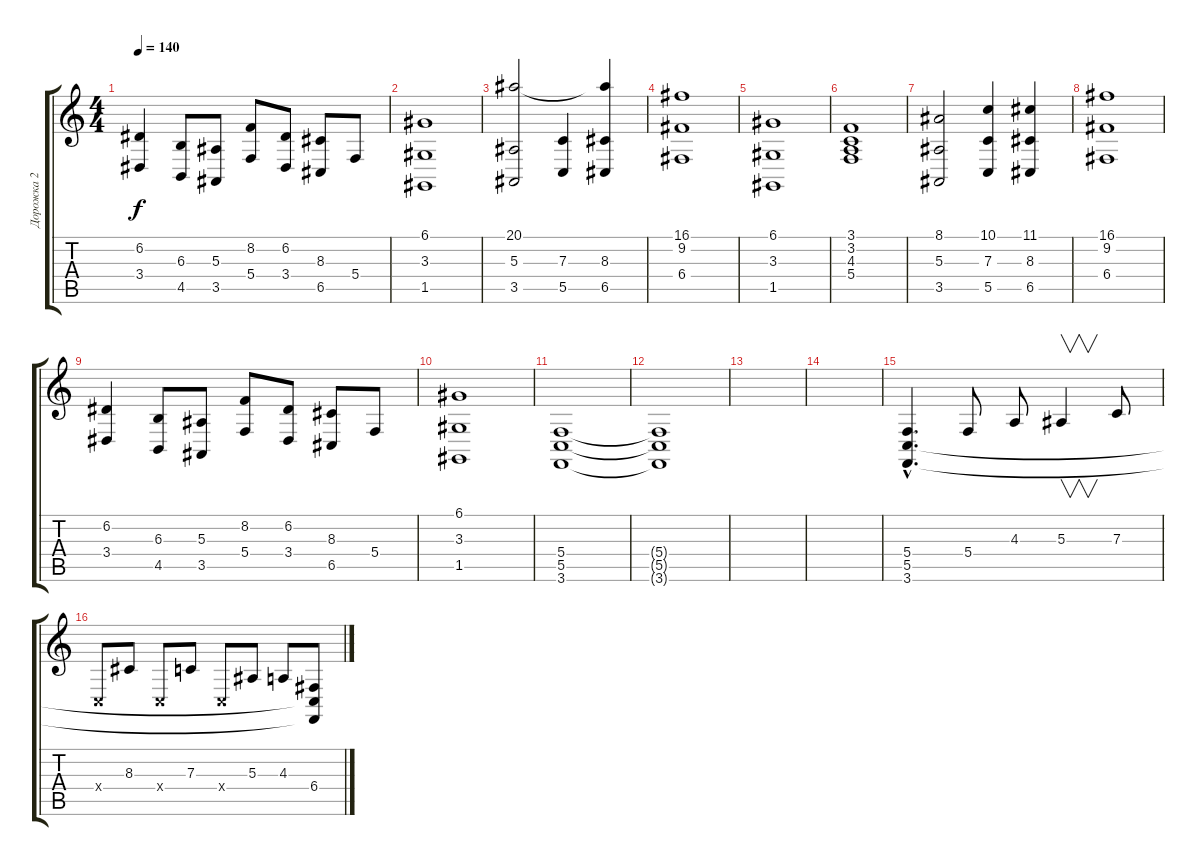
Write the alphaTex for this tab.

\track ("Дорожка 2" "Дорожка 2") {instrument stringensemble1}
\staff {score tabs}
\tuning (D4 A3 F3 C3 G2 D2) {hide}
\ts (4 4)
\tempo 140
\clef g2
\ks c
(6.2 3.4).4{dy f} (6.3 4.5).8 (5.3 3.5).8 (8.2 5.4).8 (6.2 3.4).8 (8.3 6.5).8 5.4.8 |
(6.1 3.3 1.5).1 |
(20.1 5.3 3.5).2 (7.3 5.5).4 (20.1{t} 8.3 6.5).4 |
(16.1 9.2 6.4).1 |
(6.1 3.3 1.5).1 |
(3.1 3.2 4.3 5.4).1 |
(8.1 5.3 3.5).2 (10.1 7.3 5.5).4 (11.1 8.3 6.5).4 |
(16.1 9.2 6.4).1 |
(6.2 3.4).4 (6.3 4.5).8 (5.3 3.5).8 (8.2 5.4).8 (6.2 3.4).8 (8.3 6.5).8 5.4.8 |
(6.1 3.3 1.5).1 |
(5.4 5.5 3.6).1 |
(5.4{t} 5.5{t} 3.6{t}).1 |
|
|
(5.4{hac} 5.5{hac} 3.6{hac}).4{d} 5.4.8 4.3.8 5.3.4{v} 7.3.8 |
0.4{x}.8 8.3.8 0.4{x}.8 7.3.8 0.4{x}.8 5.3.8 4.3.8 (6.4 5.5{t} 3.6{t}).8
